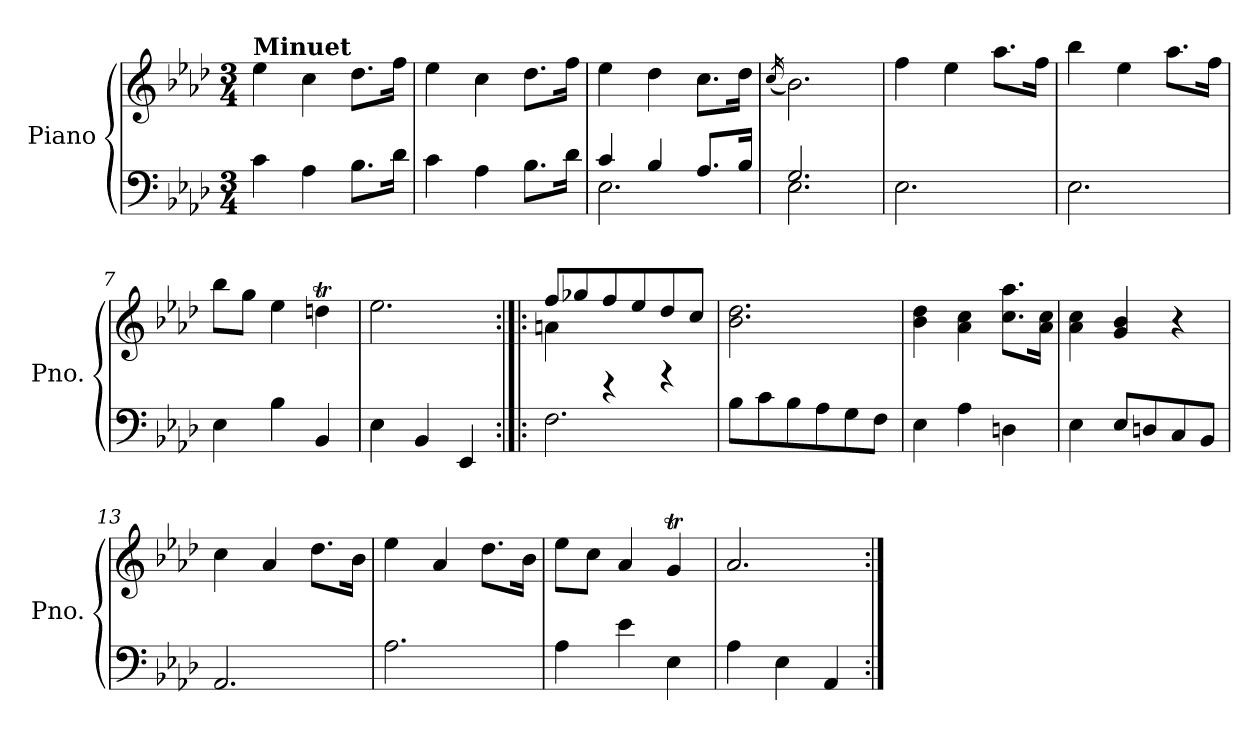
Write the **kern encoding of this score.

**kern	**kern
*part1	*part1
*staff2	*staff1
*I"Piano	*
*I'Pno.	*
*clefF4	*clefG2
*k[b-e-a-d-]	*k[b-e-a-d-]
*M3/4	*M3/4
=1	=1
!	!LO:TX:a:B:t=Minuet
4c\	4ee-\
4A-\	4cc\
8.B-\L	8.dd-\L
16d-\Jk	16ff\Jk
=2	=2
4c\	4ee-\
4A-\	4cc\
8.B-\L	8.dd-\L
16d-\Jk	16ff\Jk
=3	=3
*^	*
2.E-\	4c/	4ee-\
.	4B-/	4dd-\
.	8.A-/L	8.cc\L
.	16B-/Jk	16dd-\Jk
=4	=4	=4
.	.	(<16qcc/
2.E-\	2.G/	2.b-\)
*v	*v	*
!!LO:LB:g=z
=5	=5
2.E-\	4ff\
.	4ee-\
.	8.aa-\L
.	16ff\Jk
=6	=6
2.E-\	4bb-\
.	4ee-\
.	8.aa-\L
.	16ff\Jk
=7	=7
4E-\	8bb-\L
.	8gg\J
4B-\	4ee-\
4BB-/	4ddnt\
=8	=8
4E-\	2.ee-\
4BB-/	.
4EE-/	.
!!LO:LB:g=z
=9:|!|:	=9:|!|:
*	*^
2.F\	4an\	8ff/L
.	.	8gg-X/
.	4rD	8ff/
.	.	8ee-/
.	4rF	8dd-/
.	.	8cc/J
*	*v	*v
=10	=10
8B-\L	2.b-\ 2.dd-\
8c\	.
8B-\	.
8A-\	.
8G\	.
8F\J	.
=11	=11
4E-\	4b-\ 4dd-\
4A-\	4a-\ 4cc\
4Dn\	8.cc\ 8.aa-\L
.	16a-\ 16cc\Jk
=12	=12
4E-\	4a-\ 4cc\
8E-/L	4g/ 4b-/
8Dn/	.
8C/	4r
8BB-/J	.
!!LO:LB:g=z
=13	=13
2.AA-/	4cc\
.	4a-/
.	8.dd-\L
.	16b-\Jk
=14	=14
2.A-\	4ee-\
.	4a-/
.	8.dd-\L
.	16b-\Jk
=15	=15
4A-\	8ee-\L
.	8cc\J
4e-\	4a-/
4E-\	4gt/
=16	=16
4A-\	2.a-/
4E-\	.
4AA-/	.
=:|!	=:|!
*-	*-
